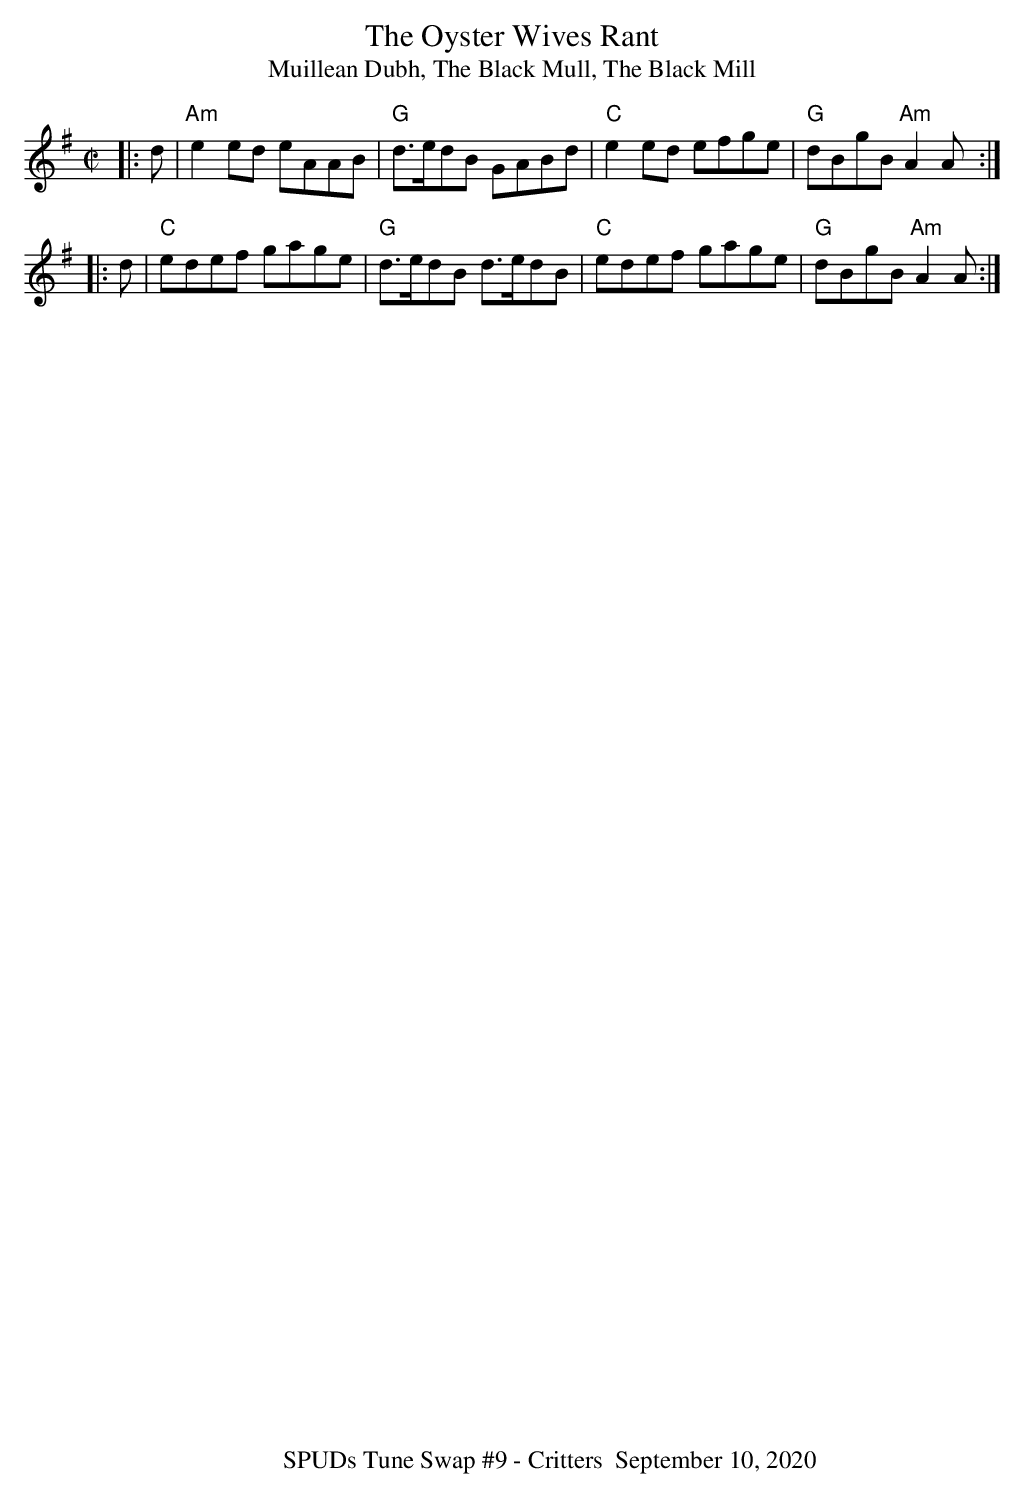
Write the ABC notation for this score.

X:1
T:The Oyster Wives Rant
T:Muillean Dubh, The Black Mull, The Black Mill
M:C|
L:1/8
K:A Dorian
|:d|"Am" e2ed eAAB| "G" d>edB GABd | "C" e2ed efge| "G" dBgB "Am" A2A:|
|:d| "C" edef gage| "G" d>edB d>edB| "C" edef gage| "G" dBgB "Am" A2A:|
